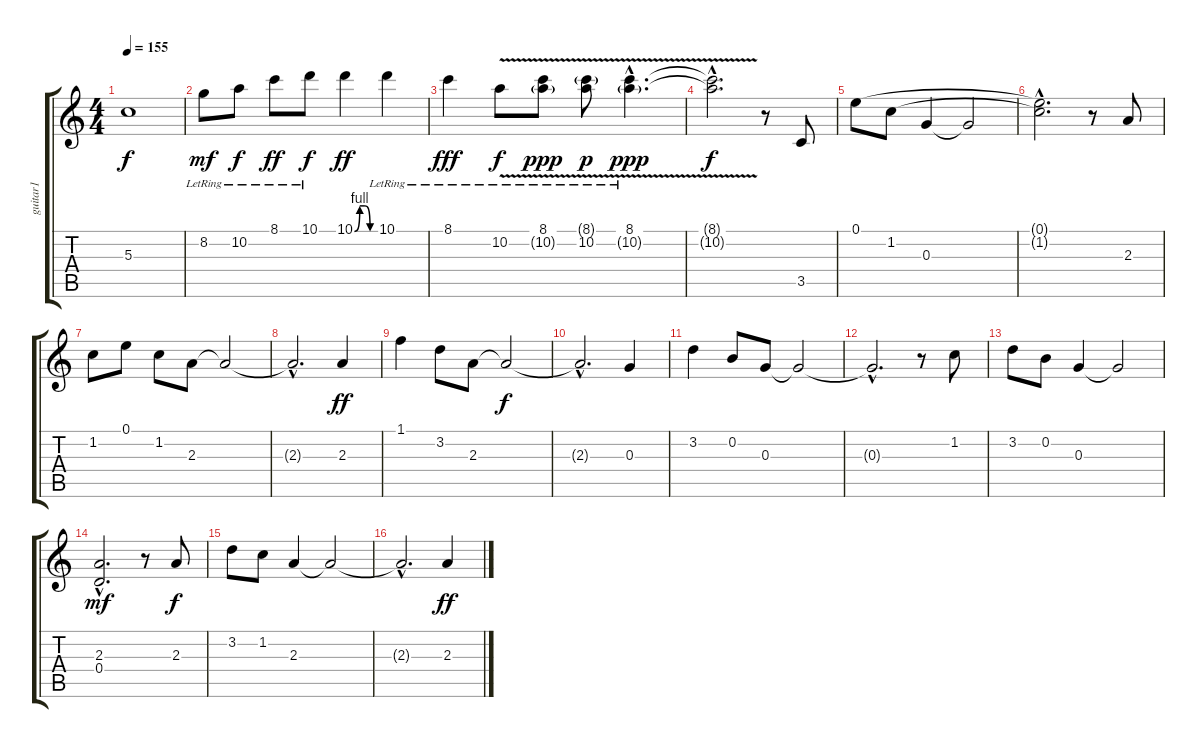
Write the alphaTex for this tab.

\track ("guitar1" "guitar1") {instrument electricguitarclean}
\staff {score tabs}
\tuning (E4 B3 G3 D3 A2 E2) {hide}
\ts (4 4)
\tempo 155
\clef g2
\ks c
5.3{t}.1{dy f} |
8.2{lr}.8{dy mf} 10.2{lr}.8{dy f} 8.1{lr}.8{dy ff} 10.1{lr}.8{dy f} 10.1{be (custom 0 0 15 4 30 4 45 0 60 0)}.4{dy ff} 10.1{lr}.4 |
8.1{lr}.4{dy fff} 10.2{v lr}.8{dy f} (8.1{v lr} 10.2{v g}).8{dy ppp} (8.1{g} 10.2{v lr}).8{dy p} (8.1{v hac lr} 10.2{v g hac}).4{d dy ppp} |
(8.1{hac t} 10.2{hac t}).2{d dy f} r.8 3.5.8{volume 8} |
0.1.8 1.2.8 0.3.4 0.3{t}.2 |
(0.1{hac t} 1.2{hac t}).2{d} r.8 2.3.8{volume 8} |
1.2.8 0.1.8 1.2.8 2.3.8 2.3{t}.2 |
2.3{hac t}.2{d} 2.3.4{dy ff volume 8} |
1.1.4 3.2.8 2.3.8 2.3{t}.2{dy f} |
2.3{hac t}.2{d} 0.3.4{volume 8} |
3.2.4 0.2.8 0.3.8 0.3{t}.2 |
0.3{hac t}.2{d} r.8 1.2.8{volume 8} |
3.2.8 0.2.8 0.3.4 0.3{t}.2 |
(2.3{hac} 0.4{hac}).2{d dy mf} r.8 2.3.8{dy f volume 8} |
3.2.8 1.2.8 2.3.4 2.3{t}.2 |
2.3{hac t}.2{d} 2.3.4{dy ff volume 8}
